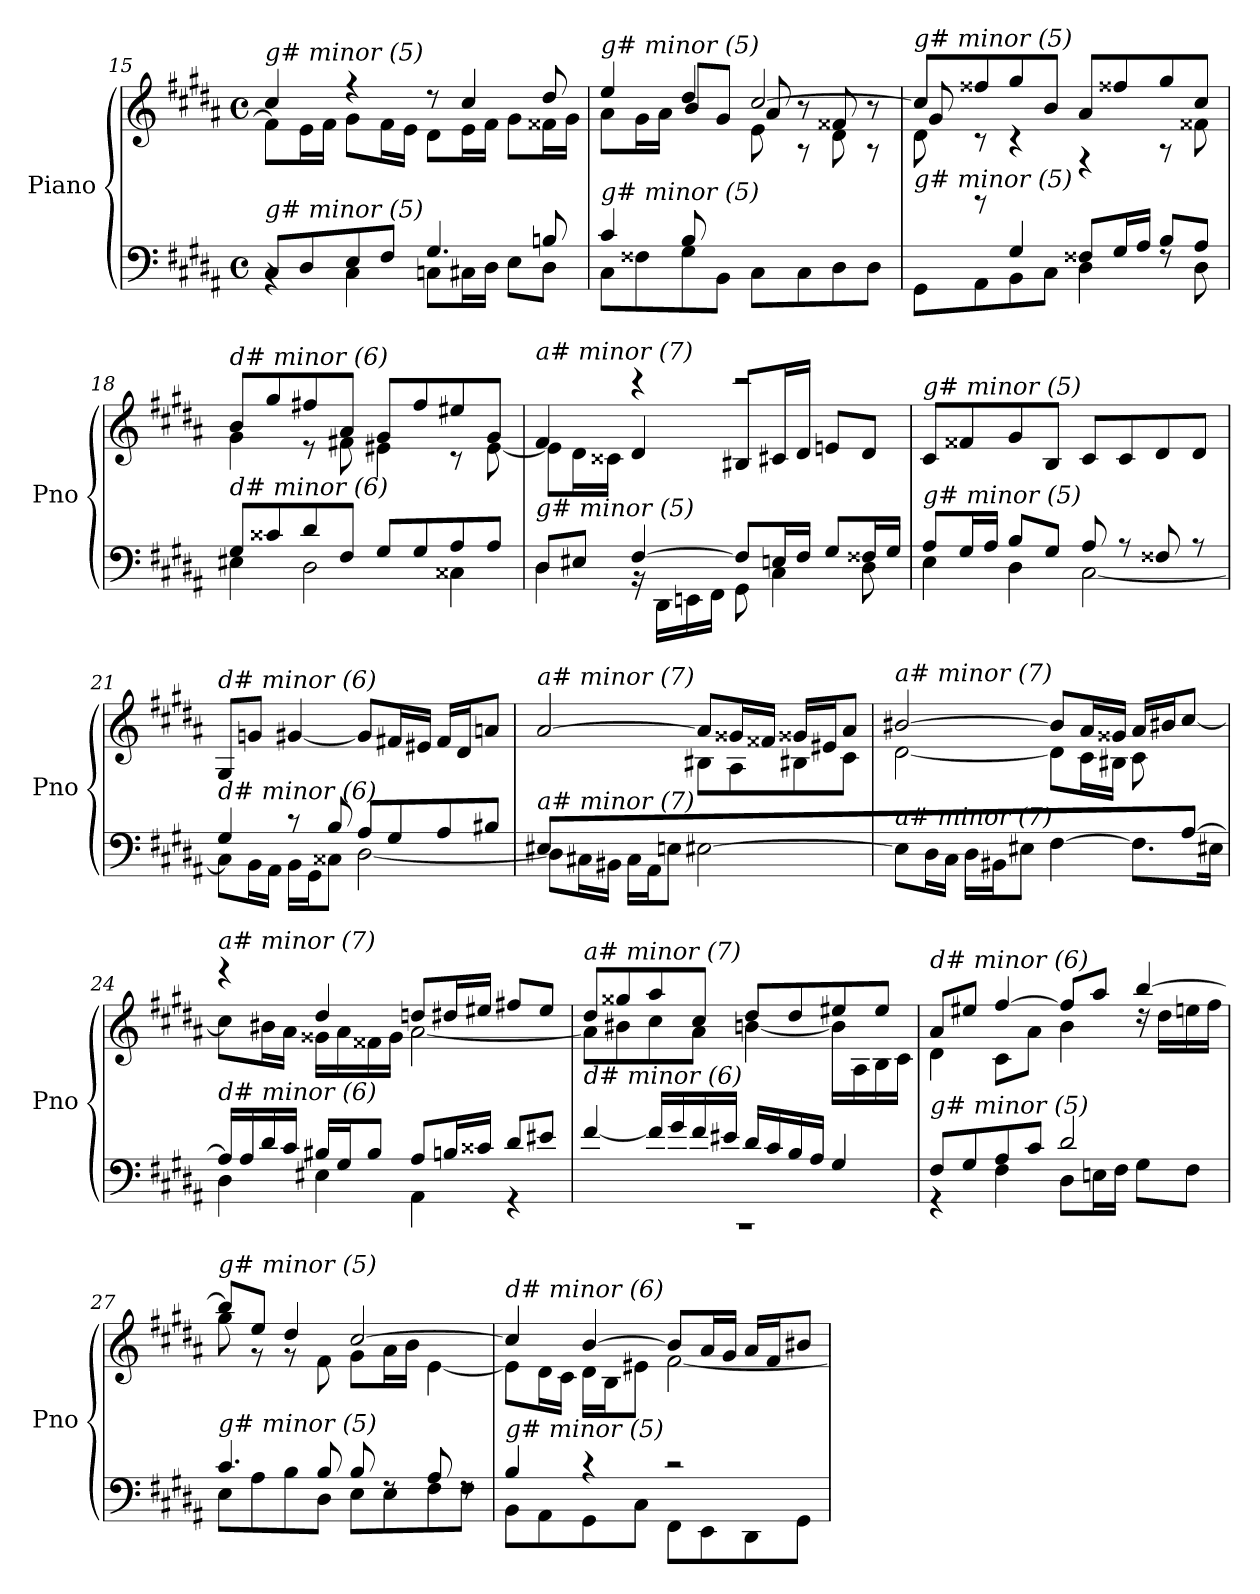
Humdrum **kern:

**kern	**kern
*part1	*part1
*staff2	*staff1
*I"Piano	*
*I'Pno	*
*clefF4	*clefG2
*k[f#c#g#d#a#]	*k[f#c#g#d#a#]
*M4/4	*M4/4
*met(c)	*met(c)
=15	=15
*^	*^
!	!	!LO:TX:i:t=g# minor (5)	!
!LO:TX:i:t=g# minor (5)	!	!	!
8C#/L	4rBB	4cc#/	8f#\L]
8D#/	.	.	16e\L
.	.	.	16f#\JJ
8E/	4C#\	4r	8g#\L
8F#/J	.	.	16f#\L
.	.	.	16e\JJ
4.G#/	8Cni\L	8r	8d#\L
.	16C#\L	4cc#/	16e\L
.	16D#\JJ	.	16f#\JJ
.	8E\L	.	8g#\L
8Bn/	8D#\J	8dd#/	16f##X\L
.	.	.	16g#\JJ
!!LO:PB:g=z
=16	=16	=16	=16
*	*	*	*^
!	!	!LO:TX:i:t=g# minor (5)	!	!
!LO:TX:i:t=g# minor (5)	!	!	!	!
4c#/	8C#\L	4ee/	8a#\L	4.ryy
.	8F##X\	.	16g#\L	.
.	.	.	16a#\JJ	.
8B/L	8G#\	4dd#/	8b/L	.
2ryy	8BB\J	.	8g#/J	8d#\J
.	8C#\L	[2cc#/	8a#/	8e\
.	8C#\	.	8r	8rA
.	8D#\	.	8f##X/	8d#\
8ryy	8D#\J	.	8r	8rA
!!LO:LB:g=z	!!	!!
=17	=17	=17	=17	=17
!	!	!LO:TX:i:t=g# minor (5)	!	!
!LO:TX:i:t=g# minor (5)	!	!	!	!
8ryy	8GG#\L	8cc#/L]	8g#/	8d#\
8rb	8AA#\	8ff##X/	8rc	2..ryy
4G#/	8BB\	8gg#/	4rc	.
.	8C#\J	8b/J	.	.
8F##X/L	4D#\	8a#/L	4rF	.
16G#/L	.	8ff##X/	.	.
16A#/JJ	.	.	.	.
8B/L	8rF	8gg#/	8rA	.
8A#/J	8D#\	8cc#/J	8f##X\	.
*	*	*	*v	*v
=18	=18	=18	=18
!	!	!LO:TX:i:t=d# minor (6)	!
!LO:TX:i:t=d# minor (6)	!	!	!
8G#/L	4E#X\	8b/L	4g#\
8c##X/	.	8gg#/	.
8d#/	2D#\	8ff#X/	8r
8F#/J	.	8a#/J	8f#X\
8G#/L	.	8g#/L	4e#X\
8G#/	.	8ff#/	.
8A#/	4C##X\	8ee#X/	8r
8A#/J	.	8g#/J	[8e#\
=19	=19	=19	=19
!	!	!LO:TX:i:t=a# minor (7)	!
!LO:TX:i:t=g# minor (5)	!	!	!
8D#/L	4D#\	4f#/	8e#\L]
8E#X/J	.	.	16d#\L
.	.	.	16c##Xj\JJ
[4F#/	16rBB	4d#/	4rccc
.	16DD#\LL	.	.
.	16EEn\	.	.
.	16FF#\JJ	.	.
8F#/L]	8GG#\	8B#X/L	2rccc
16En/L	4C#\	16c#X/L	.
16F#/JJ	.	16d#/JJ	.
8G#/L	.	8en/L	.
16F##X/L	8D#\	8d#/J	.
16G#/JJ	.	.	.
*	*	*v	*v
!!LO:LB:g=z
=20	=20	=20
!	!	!LO:TX:i:t=g# minor (5)
!LO:TX:i:t=g# minor (5)	!	!
8A#/L	4E\	8c#/L
16G#/L	.	8f##X/
16A#/JJ	.	.
8B/L	4D#\	8g#/
8G#/J	.	8B/J
8A#/	[2C#\	8c#/L
8r	.	8c#/
8F##X/	.	8d#/
8r	.	8d#/J
=21	=21	=21
!	!	!LO:TX:i:t=d# minor (6)
!LO:TX:i:t=d# minor (6)	!	!
4G#/	8C#\L]	8G#/L
.	16BB\L	8gni/J
.	16AA#\JJ	.
8r	16BB\LL	[4g#/
.	16GG#\J	.
8B/	8C##X\J	.
8A#/L	[2D#\	8g#/L]
8G#/	.	16f#X/L
.	.	16e#X/JJ
8A#/	.	16f#/LL
.	.	16d#/J
8B#X/J	.	8ani/J
=22	=22	=22
*	*	*^
!	!	!LO:TX:i:t=a# minor (7)	!
!LO:TX:i:t=a# minor (7)	!	!	!
8E#X/L	8D#\L]	[2a#/	8ryy
2..ryy	16C#X\L	.	8d#\
.	16BB#X\JJ	.	.
.	16C#\LL	.	8e#X\
.	16AA#\J	.	.
.	8Eni\J	.	8f##X\J
.	[2E#\	8a#/L]	8B#X\L
.	.	16g##X/L	8A#\
.	.	16f##X/JJ	.
.	.	16g##X/LL	8B#X\
.	.	16e#X/J	.
.	.	8a#/J	8c#\J
!!LO:LB:g=z	!!
=23	=23	=23	=23
!	!	!LO:TX:i:t=a# minor (7)	!
!LO:TX:i:t=a# minor (7)	!	!	!
2..ryy	8E#\L]	[2b#X/	[2d#\
.	16D#\L	.	.
.	16C#\JJ	.	.
.	16D#\LL	.	.
.	16BB#X\J	.	.
.	8E#X\J	.	.
.	[4F#\	8b#/L]	8d#\L]
.	.	16a#/L	16c#\L
.	.	16g##X/JJ	16B#X\JJ
.	8.F#\L]	16a#/LL	8c#\L
.	.	16b#X/J	.
[8A#/J	.	[8cc#/J	8ryy
.	16E#X\Jk	.	.
=24	=24	=24	=24
!	!	!LO:TX:i:t=a# minor (7)	!
!LO:TX:i:t=d# minor (6)	!	!	!
16A#/LL]	4D#\	8cc#\L]	4reee
16A#/	.	.	.
16d#/	.	16b#X\L	.
16c#/JJ	.	16a#\JJ	.
16B#X/LL	4E#X\	4dd#/	16g##X\LL
16G#/J	.	.	16a#\
8B#/J	.	.	16f##X\
.	.	.	16g##\JJ
8A#/L	4AA#\	8ddni/L	[2a#\
16Bn/L	.	16dd#/L	.
16c##X/JJ	.	16ee#X/JJ	.
8d#/L	4r	8ff#X/L	.
8e#X/J	.	8ee#/J	.
!!LO:LB:g=z	!!
=25	=25	=25	=25
!	!	!LO:TX:i:t=a# minor (7)	!
!LO:TX:i:t=d# minor (6)	!	!	!
1rCC	[4f#/	8dd#/L	8a#\L]
.	.	8gg##X/	8b#X\
.	16f#/LL]	8aa#/	8cc#\
.	16g#/	.	.
.	16f#/	8cc#/J	8a#\J
.	16e#X/JJ	.	.
.	16d#/LL	8dd#/L	[4bn\
.	16c#/	.	.
.	16B/	8dd#/	.
.	16A#/JJ	.	.
.	4G#/	8ee#X/	16b\LL]
.	.	.	16A#\
.	.	8ee#/J	16B\
.	.	.	16c#\JJ
!!LO:PB:g=z	!!
=26	=26	=26	=26
!	!	!LO:TX:i:t=d# minor (6)	!
!LO:TX:i:t=g# minor (5)	!	!	!
8F#/L	4r	8a#/L	4d#\
8G#/	.	8ee#X/J	.
8A#/	4F#\	[4ff#/	8c#\L
8c#/J	.	.	8a#\J
2d#/	8D#\L	8ff#/L]	4b\
.	16En\L	8aa#/J	.
.	16F#\JJ	.	.
.	8G#\L	[4bb/	16rdd
.	.	.	16dd#\LL
.	8F#\J	.	16een\
.	.	.	16ff#\JJ
=27	=27	=27	=27
!	!	!LO:TX:i:t=g# minor (5)	!
!LO:TX:i:t=g# minor (5)	!	!	!
4.c#/	8E\L	8bb/L]	8gg#\
.	8A#\	8ee/J	8r
.	8B\	4dd#/	8r
8B/	8D#\J	.	8f#\
8B/	8E\L	[2cc#/	8g#\L
8rF	8E\	.	16a#\L
.	.	.	16b\JJ
8A#/	8F#\	.	[4e\
8rF	8F#\J	.	.
=28	=28	=28	=28
!	!	!LO:TX:i:t=d# minor (6)	!
!LO:TX:i:t=g# minor (5)	!	!	!
4B/	8BB\L	4cc#/]	8e\L]
.	8AA#\	.	16d#\L
.	.	.	16c#\JJ
4r	8GG#\	[4b/	16d#\LL
.	.	.	16B\J
.	8C#\J	.	8e#X\J
2r	8FF#\L	8b/L]	[2f#\
.	8EE\	16a#/L	.
.	.	16g#/JJ	.
.	8DD#\	16a#/LL	.
.	.	16f#/J	.
.	8GG#\J	8b#X/J	.
*v	*v	*	*
*	*v	*v
=	=
*-	*-
